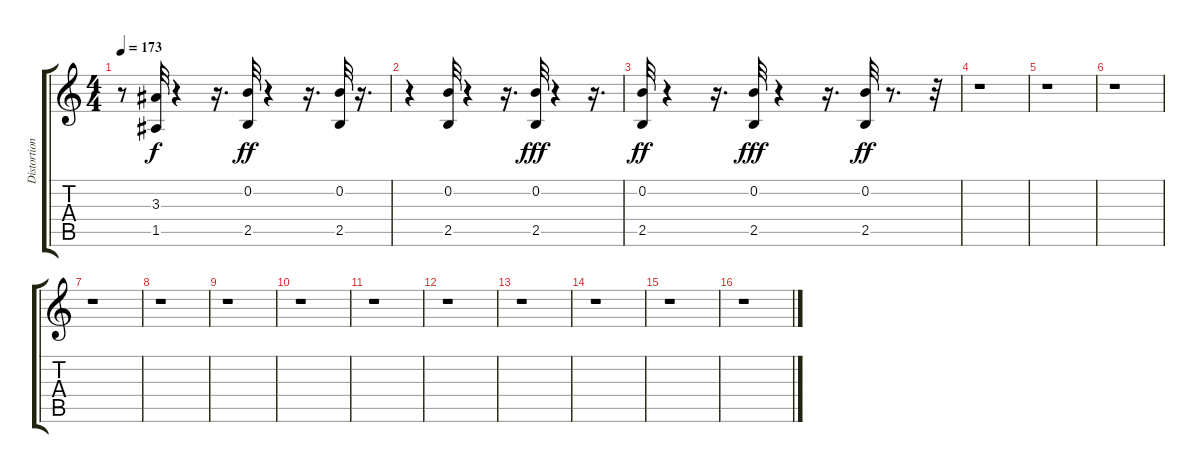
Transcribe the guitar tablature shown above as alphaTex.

\track ("Distortion" "Distortion") {instrument distortionguitar}
\staff {score tabs}
\tuning (E4 B3 G3 D3 A2 E2) {hide}
\ts (4 4)
\tempo 173
\clef g2
\ks c
r.8{dy f} (3.3 1.5).32 r.4 r.16{d} (0.2 2.5).32{dy ff} r.4 r.16{d} (0.2 2.5).32 r.16{d} |
r.4 (0.2 2.5).32 r.4 r.16{d} (0.2 2.5).32{dy fff} r.4 r.16{d} |
(0.2 2.5).32{dy ff} r.4 r.16{d} (0.2 2.5).32{dy fff} r.4 r.16{d} (0.2 2.5).32{dy ff} r.8{d} r.32 |
r.1 |
r.1 |
r.1 |
r.1 |
r.1 |
r.1 |
r.1 |
r.1 |
r.1 |
r.1 |
r.1 |
r.1 |
r.1
